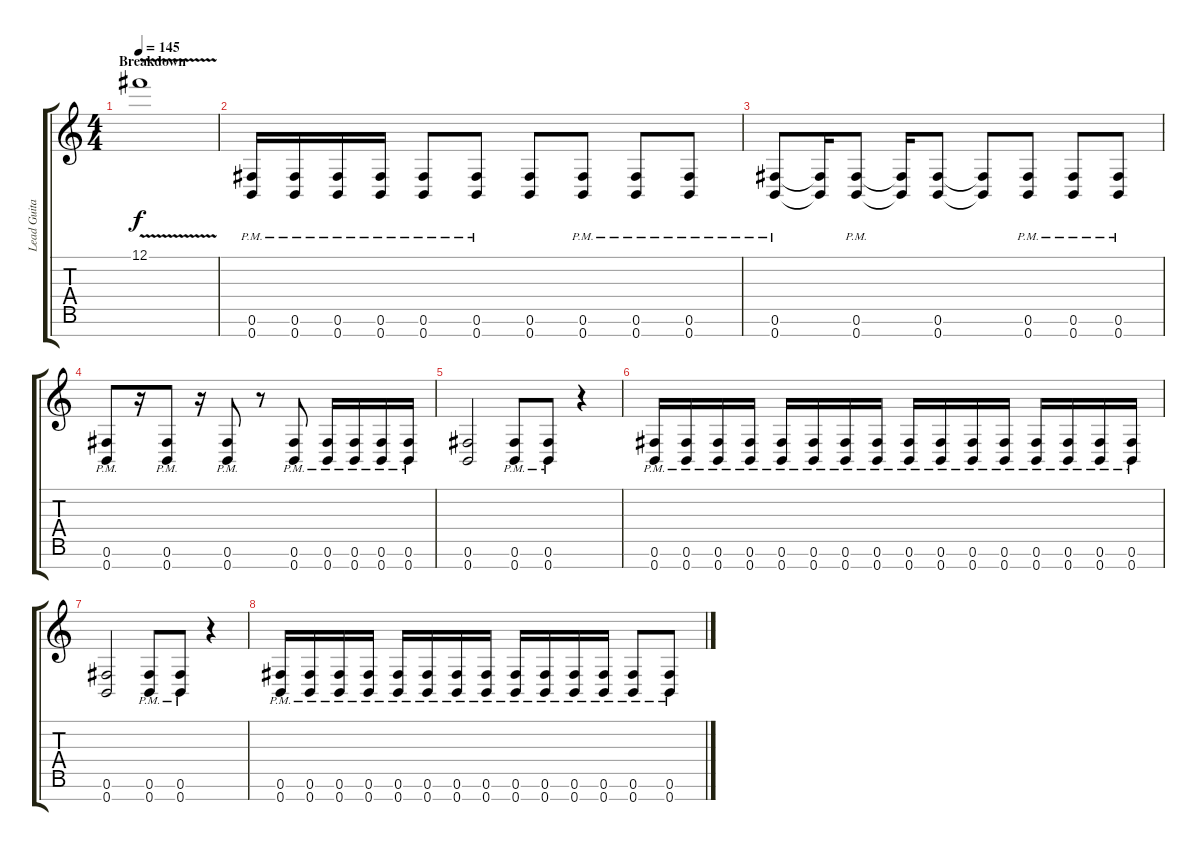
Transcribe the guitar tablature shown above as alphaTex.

\track ("Lead Guitar (Chris Storey)" "Lead Guita") {instrument distortionguitar}
\staff {score tabs}
\tuning (Gb4 Db4 A3 E3 B2 Gb2 B1) {hide}
\ts (4 4)
\section ("" "Breakdown")
\tempo 145
\clef g2
\ks c
12.1{v}.1{dy f volume 0} |
(0.6{pm} 0.7{pm}).16{volume 16 balance 16} (0.6{pm} 0.7{pm}).16 (0.6{pm} 0.7{pm}).16 (0.6{pm} 0.7{pm}).16 (0.6{pm} 0.7{pm}).8 (0.6{pm} 0.7{pm}).8 (0.6 0.7).8 (0.6{pm} 0.7{pm}).8 (0.6{pm} 0.7{pm}).8 (0.6{pm} 0.7{pm}).8 |
(0.6{pm} 0.7{pm}).8 (0.6{t} 0.7{t}).16 (0.6{pm} 0.7{pm}).8 (0.6{t} 0.7{t}).16 (0.6 0.7).8 (0.6{t} 0.7{t}).8 (0.6{pm} 0.7{pm}).8 (0.6{pm} 0.7{pm}).8 (0.6{pm} 0.7{pm}).8 |
(0.6{pm} 0.7{pm}).8 r.16 (0.6{pm} 0.7{pm}).8 r.16 (0.6{pm} 0.7{pm}).8 r.8 (0.6{pm} 0.7{pm}).8 (0.6{pm} 0.7{pm}).16 (0.6{pm} 0.7{pm}).16 (0.6{pm} 0.7{pm}).16 (0.6{pm} 0.7{pm}).16 |
(0.6 0.7).2 (0.6{pm} 0.7{pm}).8 (0.6{pm} 0.7{pm}).8 r.4 |
(0.6{pm} 0.7{pm}).16 (0.6{pm} 0.7{pm}).16 (0.6{pm} 0.7{pm}).16 (0.6{pm} 0.7{pm}).16 (0.6{pm} 0.7{pm}).16 (0.6{pm} 0.7{pm}).16 (0.6{pm} 0.7{pm}).16 (0.6{pm} 0.7{pm}).16 (0.6{pm} 0.7{pm}).16 (0.6{pm} 0.7{pm}).16 (0.6{pm} 0.7{pm}).16 (0.6{pm} 0.7{pm}).16 (0.6{pm} 0.7{pm}).16 (0.6{pm} 0.7{pm}).16 (0.6{pm} 0.7{pm}).16 (0.6{pm} 0.7{pm}).16 |
(0.6 0.7).2 (0.6{pm} 0.7{pm}).8 (0.6{pm} 0.7{pm}).8 r.4 |
(0.6{pm} 0.7{pm}).16 (0.6{pm} 0.7{pm}).16 (0.6{pm} 0.7{pm}).16 (0.6{pm} 0.7{pm}).16 (0.6{pm} 0.7{pm}).16 (0.6{pm} 0.7{pm}).16 (0.6{pm} 0.7{pm}).16 (0.6{pm} 0.7{pm}).16 (0.6{pm} 0.7{pm}).16 (0.6{pm} 0.7{pm}).16 (0.6{pm} 0.7{pm}).16 (0.6{pm} 0.7{pm}).16 (0.6{pm} 0.7{pm}).8 (0.6{pm} 0.7{pm}).8
